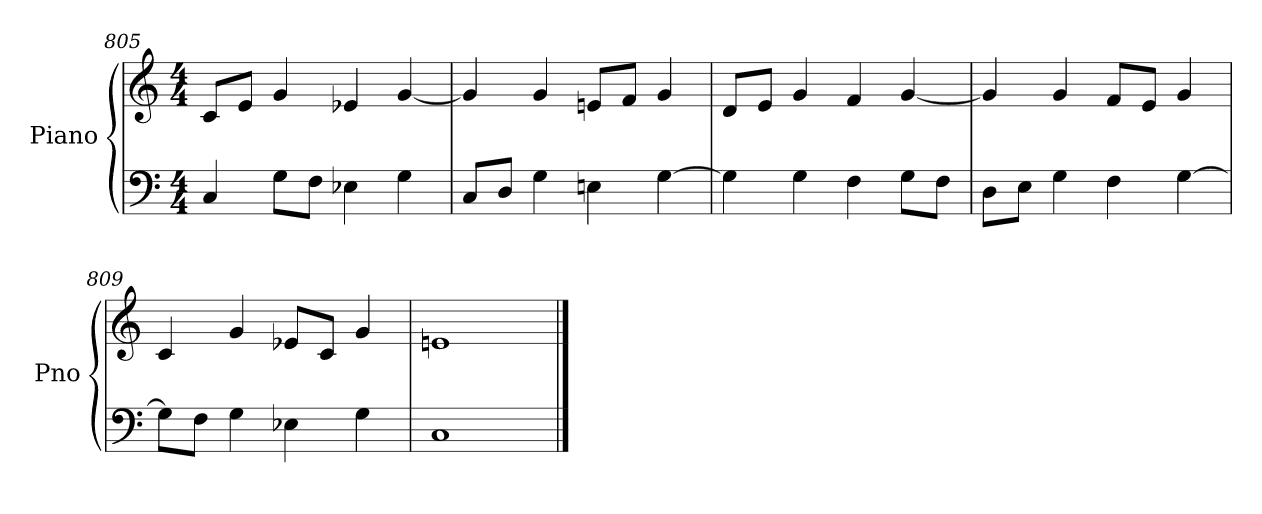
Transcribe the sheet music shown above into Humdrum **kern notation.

**kern	**kern
*part1	*part1
*staff2	*staff1
*I"Piano	*
*I'Pno	*
!!LO:LB:g=z
*clefF4	*clefG2
*k[]	*k[]
*M4/4	*M4/4
=805	=805
4C/	8c/L
.	8e/J
8G\L	4g/
8F\J	.
4E-X\	4e-X/
4G\	[4g/
=806	=806
8C/L	4g/]
8D/J	.
4G\	4g/
4En\	8en/L
.	8f/J
[4G\	4g/
=807	=807
4G\]	8d/L
.	8e/J
4G\	4g/
4F\	4f/
8G\L	[4g/
8F\J	.
=808	=808
8D\L	4g/]
8E\J	.
4G\	4g/
4F\	8f/L
.	8e/J
[4G\	4g/
=809	=809
8G\L]	4c/
8F\J	.
4G\	4g/
4E-X\	8e-X/L
.	8c/J
4G\	4g/
=810	=810
1C	1en
==	==
*-	*-
